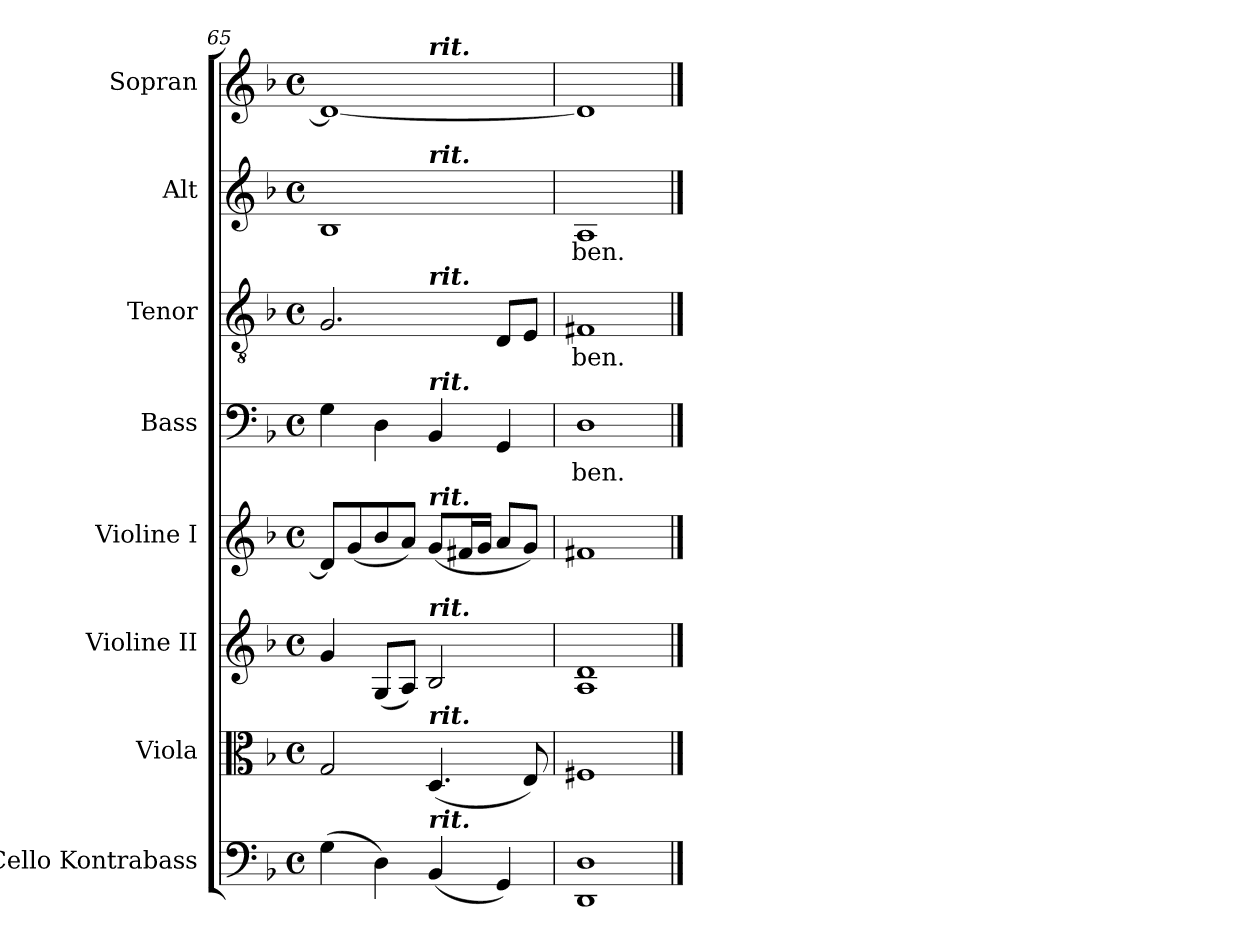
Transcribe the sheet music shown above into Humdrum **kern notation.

**kern	**kern	**kern	**kern	**kern	**text	**kern	**text	**kern	**text	**kern	**text
*part8	*part7	*part6	*part5	*part4	*part4	*part3	*part3	*part2	*part2	*part1	*part1
*staff8	*staff7	*staff6	*staff5	*staff4	*staff4	*staff3	*staff3	*staff2	*staff2	*staff1	*staff1
*I"Cello Kontrabass	*I"Viola	*I"Violine II	*I"Violine I	*I"Bass	*	*I"Tenor	*	*I"Alt	*	*I"Sopran	*
*I'C Kb.	*I'Vla.	*I'Vl. II	*I'Vl. I	*I'B.	*	*I'T.	*	*I'A.	*	*I'S.	*
*clefF4	*clefC3	*clefG2	*clefG2	*clefF4	*	*clefGv2	*	*clefG2	*	*clefG2	*
*ITrd7c12	*	*	*	*	*	*	*	*	*	*	*
*k[b-]	*k[b-]	*k[b-]	*k[b-]	*k[b-]	*	*k[b-]	*	*k[b-]	*	*k[b-]	*
*F:	*F:	*F:	*F:	*F:	*	*F:	*	*F:	*	*F:	*
*M4/4	*M4/4	*M4/4	*M4/4	*M4/4	*	*M4/4	*	*M4/4	*	*M4/4	*
*met(c)	*met(c)	*met(c)	*met(c)	*met(c)	*	*met(c)	*	*met(c)	*	*met(c)	*
=65	=65	=65	=65	=65	=65	=65	=65	=65	=65	=65	=65
*	*	*	*	*	*	*^	*	*^	*	*^	*
(>4GG\	2G/	4g/	8d/L]	4G\	.	2.G/	2ryy	.	1B-	2ryy	.	1d_	2ryy	.
.	.	.	(<8g/	.	.	.	.	.	.	.	.	.	.	.
4DD\)	.	(<8G/L	8b-/	4D\	.	.	.	.	.	.	.	.	.	.
.	.	8A/J)	8a/J)	.	.	.	.	.	.	.	.	.	.	.
!	!	!	!	!	!	!	!	!	!	!	!	!	!LO:TX:a:Bi:t=rit.	!
!	!	!	!	!	!	!	!	!	!	!LO:TX:a:Bi:t=rit.	!	!	!	!
!	!	!	!	!	!	!	!LO:TX:a:Bi:t=rit.	!	!	!	!	!	!	!
!	!	!	!	!LO:TX:a:Bi:t=rit.	!	!	!	!	!	!	!	!	!	!
!	!	!	!LO:TX:a:Bi:t=rit.	!	!	!	!	!	!	!	!	!	!	!
!	!	!LO:TX:a:Bi:t=rit.	!	!	!	!	!	!	!	!	!	!	!	!
!	!LO:TX:a:Bi:t=rit.	!	!	!	!	!	!	!	!	!	!	!	!	!
!LO:TX:a:Bi:t=rit.	!	!	!	!	!	!	!	!	!	!	!	!	!	!
(<4BBB-/	(<4.D/	2B-/	(<8g/L	4BB-/	.	.	2ryy	.	.	2ryy	.	.	2ryy	.
.	.	.	16f#X/L	.	.	.	.	.	.	.	.	.	.	.
.	.	.	16g/JJ	.	.	.	.	.	.	.	.	.	.	.
4GGG/)	.	.	8a/L	4GG/	.	8D/L	.	.	.	.	.	.	.	.
.	8E/)	.	8g/J)	.	.	8E/J	.	.	.	.	.	.	.	.
=66	=66	=66	=66	=66	=66	=66	=66	=66	=66	=66	=66	=66	=66	=66
!	!	!	!	!	!LO:LY:b	!	!	!LO:LY:b	!	!	!LO:LY:b	!	!	!
*	*	*	*	*	*	*v	*v	*	*	*	*	*v	*v	*
*	*	*	*	*	*	*	*	*v	*v	*	*	*
1DDD 1DD	1F#X	1A 1d	1f#X	1D	-ben.	1F#X	-ben.	1A	-ben.	1d]	.
==	==	==	==	==	==	==	==	==	==	==	==
*-	*-	*-	*-	*-	*-	*-	*-	*-	*-	*-	*-
